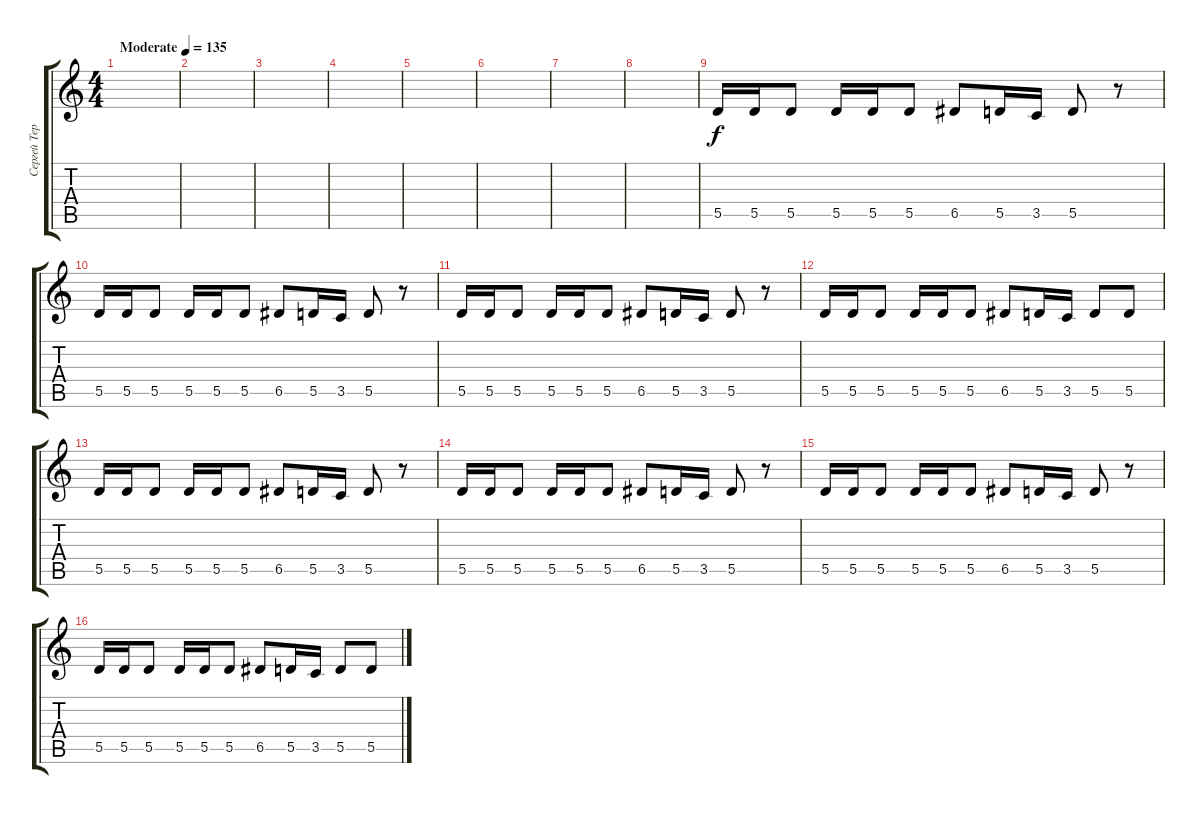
\track ("Сергей Терентьев" "Сергей Тер") {instrument overdrivenguitar}
\staff {score tabs}
\tuning (E4 B3 G3 D3 A2 E2) {hide}
\ts (4 4)
\tempo (135 "Moderate")
\clef g2
\ks c
|
|
|
|
|
|
|
|
5.5.16 5.5.16 5.5.8 5.5.16 5.5.16 5.5.8 6.5.8 5.5.16 3.5.16 5.5.8 r.8 |
5.5.16 5.5.16 5.5.8 5.5.16 5.5.16 5.5.8 6.5.8 5.5.16 3.5.16 5.5.8 r.8 |
5.5.16 5.5.16 5.5.8 5.5.16 5.5.16 5.5.8 6.5.8 5.5.16 3.5.16 5.5.8 r.8 |
5.5.16 5.5.16 5.5.8 5.5.16 5.5.16 5.5.8 6.5.8 5.5.16 3.5.16 5.5.8 5.5.8 |
5.5.16 5.5.16 5.5.8 5.5.16 5.5.16 5.5.8 6.5.8 5.5.16 3.5.16 5.5.8 r.8 |
5.5.16 5.5.16 5.5.8 5.5.16 5.5.16 5.5.8 6.5.8 5.5.16 3.5.16 5.5.8 r.8 |
5.5.16 5.5.16 5.5.8 5.5.16 5.5.16 5.5.8 6.5.8 5.5.16 3.5.16 5.5.8 r.8 |
5.5.16 5.5.16 5.5.8 5.5.16 5.5.16 5.5.8 6.5.8 5.5.16 3.5.16 5.5.8 5.5.8
